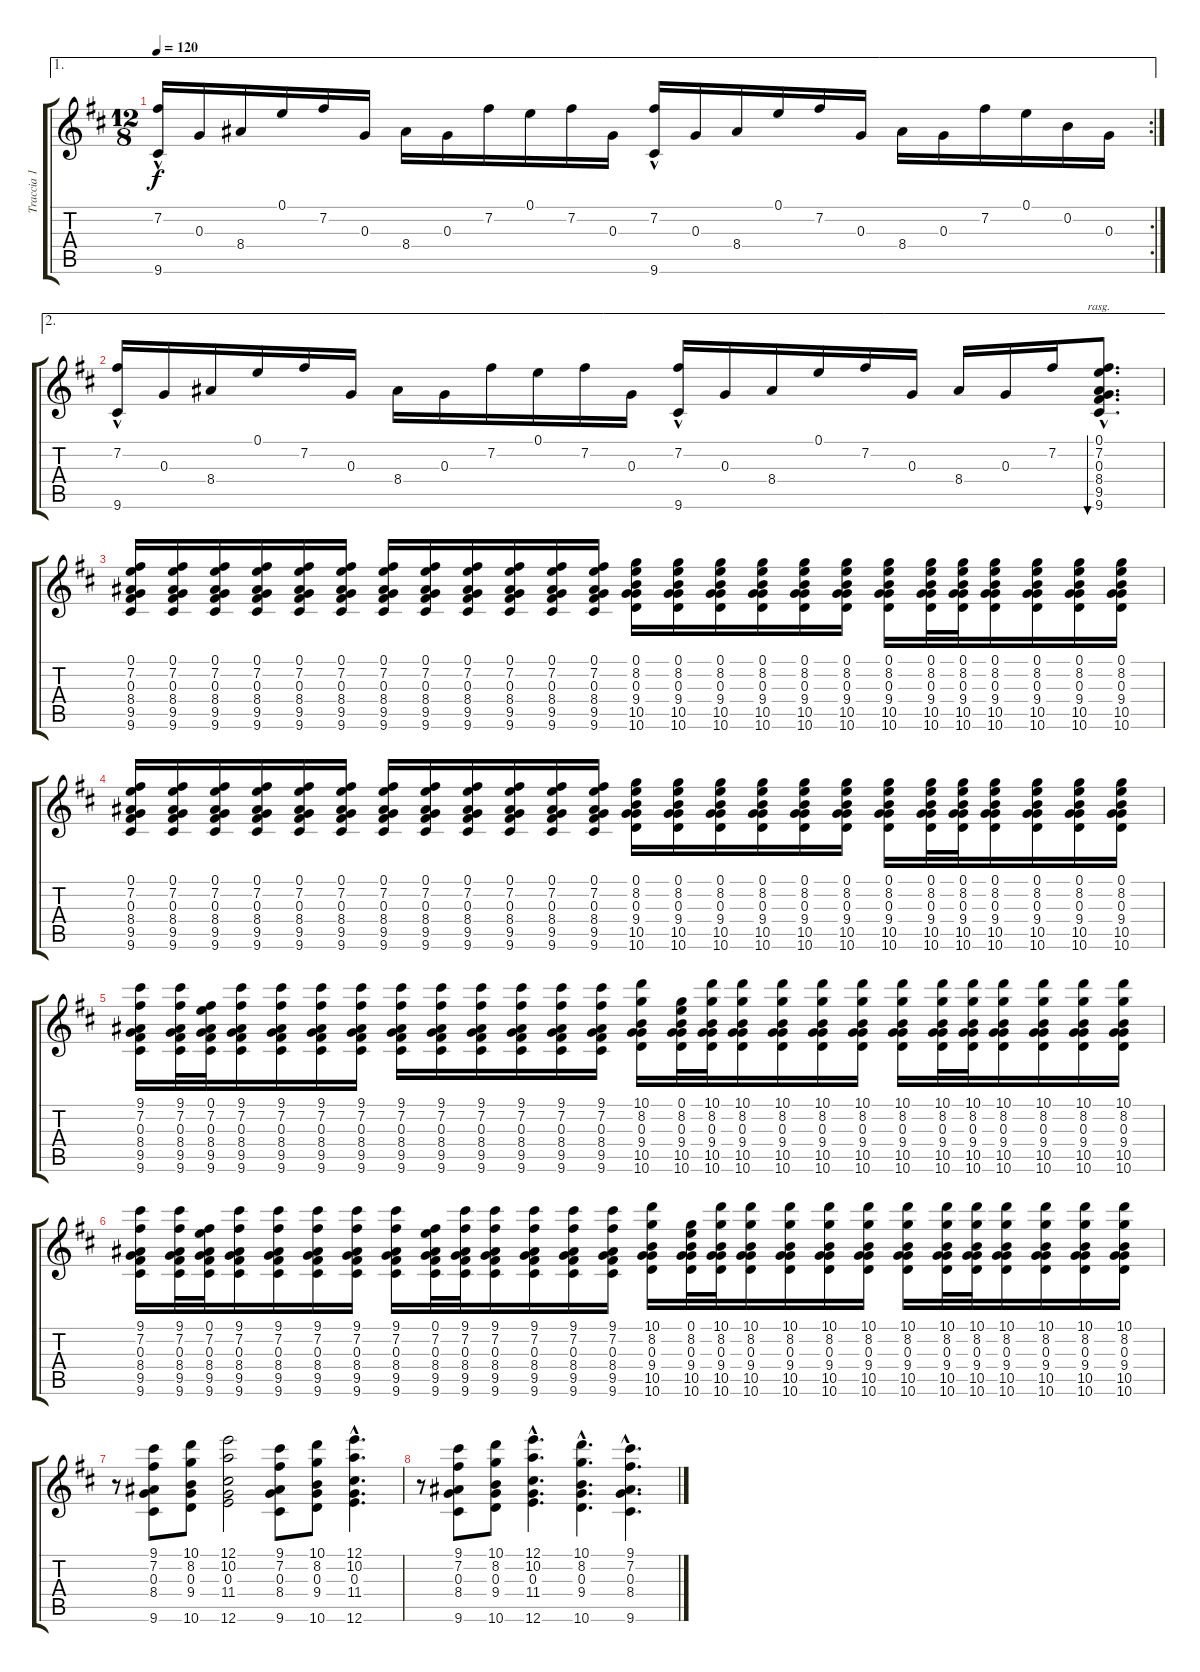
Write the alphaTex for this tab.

\track ("Traccia 1" "Traccia 1") {instrument acousticguitarnylon}
\staff {score tabs}
\tuning (E4 B3 G3 D3 A2 E2) {hide}
\ae 1
\rc 2
\ts (12 8)
\tempo 120
\clef g2
\ks bminor
(7.2 9.6{hac}).16{dy f} 0.3.16 8.4.16 0.1.16 7.2.16 0.3.16 8.4.16 0.3.16 7.2.16 0.1.16 7.2.16 0.3.16 (7.2 9.6{hac}).16 0.3.16 8.4.16 0.1.16 7.2.16 0.3.16 8.4.16 0.3.16 7.2.16 0.1.16 0.2.16 0.3.16 |
\ae 2
(7.2 9.6{hac}).16 0.3.16 8.4.16 0.1.16 7.2.16 0.3.16 8.4.16 0.3.16 7.2.16 0.1.16 7.2.16 0.3.16 (7.2 9.6{hac}).16 0.3.16 8.4.16 0.1.16 7.2.16 0.3.16 8.4.16 0.3.16 7.2.16 (0.1{hac} 7.2{hac} 0.3{hac} 8.4{hac} 9.5{hac} 9.6{hac}).8{d bu 240 rasg ii} |
(0.1 7.2 0.3 8.4 9.5 9.6).16 (0.1 7.2 0.3 8.4 9.5 9.6).16 (0.1 7.2 0.3 8.4 9.5 9.6).16 (0.1 7.2 0.3 8.4 9.5 9.6).16 (0.1 7.2 0.3 8.4 9.5 9.6).16 (0.1 7.2 0.3 8.4 9.5 9.6).16 (0.1 7.2 0.3 8.4 9.5 9.6).16 (0.1 7.2 0.3 8.4 9.5 9.6).16 (0.1 7.2 0.3 8.4 9.5 9.6).16 (0.1 7.2 0.3 8.4 9.5 9.6).16 (0.1 7.2 0.3 8.4 9.5 9.6).16 (0.1 7.2 0.3 8.4 9.5 9.6).16 (0.1 8.2 0.3 9.4 10.5 10.6).16 (0.1 8.2 0.3 9.4 10.5 10.6).16 (0.1 8.2 0.3 9.4 10.5 10.6).16 (0.1 8.2 0.3 9.4 10.5 10.6).16 (0.1 8.2 0.3 9.4 10.5 10.6).16 (0.1 8.2 0.3 9.4 10.5 10.6).16 (0.1 8.2 0.3 9.4 10.5 10.6).16 (0.1 8.2 0.3 9.4 10.5 10.6).32 (0.1 8.2 0.3 9.4 10.5 10.6).32 (0.1 8.2 0.3 9.4 10.5 10.6).16 (0.1 8.2 0.3 9.4 10.5 10.6).16 (0.1 8.2 0.3 9.4 10.5 10.6).16 (0.1 8.2 0.3 9.4 10.5 10.6).16 |
(0.1 7.2 0.3 8.4 9.5 9.6).16 (0.1 7.2 0.3 8.4 9.5 9.6).16 (0.1 7.2 0.3 8.4 9.5 9.6).16 (0.1 7.2 0.3 8.4 9.5 9.6).16 (0.1 7.2 0.3 8.4 9.5 9.6).16 (0.1 7.2 0.3 8.4 9.5 9.6).16 (0.1 7.2 0.3 8.4 9.5 9.6).16 (0.1 7.2 0.3 8.4 9.5 9.6).16 (0.1 7.2 0.3 8.4 9.5 9.6).16 (0.1 7.2 0.3 8.4 9.5 9.6).16 (0.1 7.2 0.3 8.4 9.5 9.6).16 (0.1 7.2 0.3 8.4 9.5 9.6).16 (0.1 8.2 0.3 9.4 10.5 10.6).16 (0.1 8.2 0.3 9.4 10.5 10.6).16 (0.1 8.2 0.3 9.4 10.5 10.6).16 (0.1 8.2 0.3 9.4 10.5 10.6).16 (0.1 8.2 0.3 9.4 10.5 10.6).16 (0.1 8.2 0.3 9.4 10.5 10.6).16 (0.1 8.2 0.3 9.4 10.5 10.6).16 (0.1 8.2 0.3 9.4 10.5 10.6).32 (0.1 8.2 0.3 9.4 10.5 10.6).32 (0.1 8.2 0.3 9.4 10.5 10.6).16 (0.1 8.2 0.3 9.4 10.5 10.6).16 (0.1 8.2 0.3 9.4 10.5 10.6).16 (0.1 8.2 0.3 9.4 10.5 10.6).16 |
(9.1 7.2 0.3 8.4 9.5 9.6).16 (9.1 7.2 0.3 8.4 9.5 9.6).32 (0.1 7.2 0.3 8.4 9.5 9.6).32 (9.1 7.2 0.3 8.4 9.5 9.6).16 (9.1 7.2 0.3 8.4 9.5 9.6).16 (9.1 7.2 0.3 8.4 9.5 9.6).16 (9.1 7.2 0.3 8.4 9.5 9.6).16 (9.1 7.2 0.3 8.4 9.5 9.6).16 (9.1 7.2 0.3 8.4 9.5 9.6).16 (9.1 7.2 0.3 8.4 9.5 9.6).16 (9.1 7.2 0.3 8.4 9.5 9.6).16 (9.1 7.2 0.3 8.4 9.5 9.6).16 (9.1 7.2 0.3 8.4 9.5 9.6).16 (10.1 8.2 0.3 9.4 10.5 10.6).16 (0.1 8.2 0.3 9.4 10.5 10.6).32 (10.1 8.2 0.3 9.4 10.5 10.6).32 (10.1 8.2 0.3 9.4 10.5 10.6).16 (10.1 8.2 0.3 9.4 10.5 10.6).16 (10.1 8.2 0.3 9.4 10.5 10.6).16 (10.1 8.2 0.3 9.4 10.5 10.6).16 (10.1 8.2 0.3 9.4 10.5 10.6).16 (10.1 8.2 0.3 9.4 10.5 10.6).32 (10.1 8.2 0.3 9.4 10.5 10.6).32 (10.1 8.2 0.3 9.4 10.5 10.6).16 (10.1 8.2 0.3 9.4 10.5 10.6).16 (10.1 8.2 0.3 9.4 10.5 10.6).16 (10.1 8.2 0.3 9.4 10.5 10.6).16 |
(9.1 7.2 0.3 8.4 9.5 9.6).16 (9.1 7.2 0.3 8.4 9.5 9.6).32 (0.1 7.2 0.3 8.4 9.5 9.6).32 (9.1 7.2 0.3 8.4 9.5 9.6).16 (9.1 7.2 0.3 8.4 9.5 9.6).16 (9.1 7.2 0.3 8.4 9.5 9.6).16 (9.1 7.2 0.3 8.4 9.5 9.6).16 (9.1 7.2 0.3 8.4 9.5 9.6).16 (0.1 7.2 0.3 8.4 9.5 9.6).32 (9.1 7.2 0.3 8.4 9.5 9.6).32 (9.1 7.2 0.3 8.4 9.5 9.6).16 (9.1 7.2 0.3 8.4 9.5 9.6).16 (9.1 7.2 0.3 8.4 9.5 9.6).16 (9.1 7.2 0.3 8.4 9.5 9.6).16 (10.1 8.2 0.3 9.4 10.5 10.6).16 (0.1 8.2 0.3 9.4 10.5 10.6).32 (10.1 8.2 0.3 9.4 10.5 10.6).32 (10.1 8.2 0.3 9.4 10.5 10.6).16 (10.1 8.2 0.3 9.4 10.5 10.6).16 (10.1 8.2 0.3 9.4 10.5 10.6).16 (10.1 8.2 0.3 9.4 10.5 10.6).16 (10.1 8.2 0.3 9.4 10.5 10.6).16 (10.1 8.2 0.3 9.4 10.5 10.6).32 (10.1 8.2 0.3 9.4 10.5 10.6).32 (10.1 8.2 0.3 9.4 10.5 10.6).16 (10.1 8.2 0.3 9.4 10.5 10.6).16 (10.1 8.2 0.3 9.4 10.5 10.6).16 (10.1 8.2 0.3 9.4 10.5 10.6).16 |
r.8 (9.1 7.2 0.3 8.4 9.6).8 (10.1 8.2 0.3 9.4 10.6).8 (12.1 10.2 0.3 11.4 12.6).2 (9.1 7.2 0.3 8.4 9.6).8 (10.1 8.2 0.3 9.4 10.6).8 (12.1{hac} 10.2{hac} 0.3{hac} 11.4{hac} 12.6{hac}).4{d} |
r.8 (9.1 7.2 0.3 8.4 9.6).8 (10.1 8.2 0.3 9.4 10.6).8 (12.1{hac} 10.2{hac} 0.3{hac} 11.4{hac} 12.6{hac}).4{d} (10.1{hac} 8.2{hac} 0.3{hac} 9.4{hac} 10.6{hac}).4{d} (9.1{hac} 7.2{hac} 0.3{hac} 8.4{hac} 9.6{hac}).4{d}
